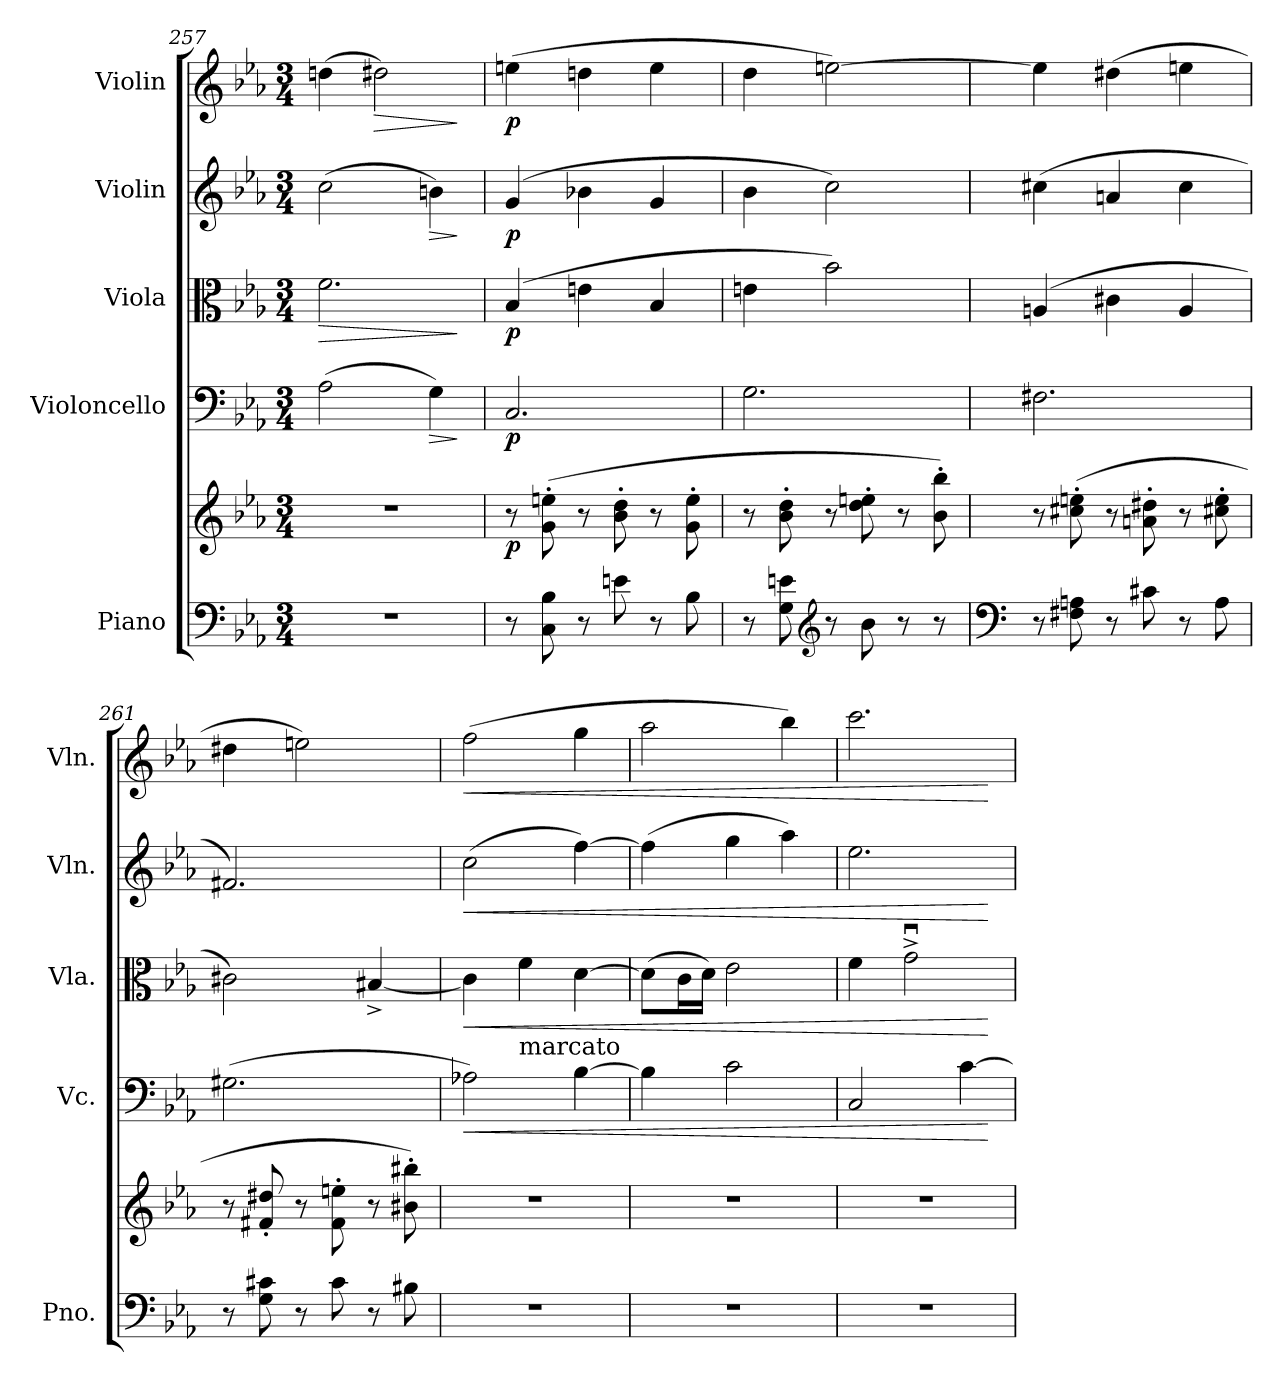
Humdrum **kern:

**kern	**kern	**dynam	**kern	**dynam	**kern	**dynam	**kern	**dynam	**kern	**dynam
*part5	*part5	*part5	*part4	*part4	*part3	*part3	*part2	*part2	*part1	*part1
*staff6	*staff5	*staff5/6	*staff4	*staff4	*staff3	*staff3	*staff2	*staff2	*staff1	*staff1
*I"Piano	*	*	*I"Violoncello	*	*I"Viola	*	*I"Violin	*	*I"Violin	*
*I'Pno.	*	*	*I'Vc.	*	*I'Vla.	*	*I'Vln.	*	*I'Vln.	*
!!LO:LB:g=z
*clefF4	*clefG2	*	*clefF4	*	*clefC3	*	*clefG2	*	*clefG2	*
*k[b-e-a-]	*k[b-e-a-]	*	*k[b-e-a-]	*	*k[b-e-a-]	*	*k[b-e-a-]	*	*k[b-e-a-]	*
*M3/4	*M3/4	*	*M3/4	*	*M3/4	*	*M3/4	*	*M3/4	*
=257	=257	=257	=257	=257	=257	=257	=257	=257	=257	=257
!	!	!	!	!	!	!LO:HP:b	!	!	!	!
2.r	2.r	.	(2A-\	.	2.f\	>	(2cc\	.	(4ddn\	.
!	!	!	!	!	!	!	!	!	!	!LO:HP:b
.	.	.	.	.	.	.	.	.	2dd#X\)	>
!	!	!	!	!LO:HP:b	!	!	!	!LO:HP:b	!	!
.	.	.	4G\)	>	.	.	4bn\)	>	.	.
.	.	.	.	]	.	]	.	]	.	]
=258	=258	=258	=258	=258	=258	=258	=258	=258	=258	=258
!	!	!LO:DY:b	!	!LO:DY:b	!	!LO:DY:b	!	!LO:DY:b	!	!LO:DY:b
8r	8r	p	2.C/	p	(4B-/	p	(4g/	p	(4een\	p
8C\ 8B-\	(8g\' 8een\'	.	.	.	.	.	.	.	.	.
8r	8r	.	.	.	4en\	.	4b-X\	.	4ddn\	.
8en\	8b-\' 8dd\'	.	.	.	.	.	.	.	.	.
8r	8r	.	.	.	4B-/	.	4g/	.	4ee\	.
8B-\	8g\' 8ee\'	.	.	.	.	.	.	.	.	.
=259	=259	=259	=259	=259	=259	=259	=259	=259	=259	=259
8r	8r	.	2.G\	.	4en\	.	4b-\	.	4dd\	.
8G\ 8en\	8b-\' 8dd\'	.	.	.	.	.	.	.	.	.
*clefG2	*	*	*	*	*	*	*	*	*	*
8r	8r	.	.	.	2b-\)	.	2cc\)	.	[2een\)	.
8b-\	8dd\' 8een\'	.	.	.	.	.	.	.	.	.
8r	8r	.	.	.	.	.	.	.	.	.
8r	8b-\' 8bb-\')	.	.	.	.	.	.	.	.	.
=260	=260	=260	=260	=260	=260	=260	=260	=260	=260	=260
*clefF4	*	*	*	*	*	*	*	*	*	*
8r	8r	.	2.F#X\	.	(4An/	.	(4cc#X\	.	4ee\]	.
8F#X\ 8An\	(8cc#X\' 8een\'	.	.	.	.	.	.	.	.	.
8r	8r	.	.	.	4c#X\	.	4an/	.	(4dd#X\	.
8c#X\	8an\' 8dd#X\'	.	.	.	.	.	.	.	.	.
8r	8r	.	.	.	4A/	.	4cc#\	.	4een\	.
8A\	8cc#X\' 8ee\'	.	.	.	.	.	.	.	.	.
!!LO:PB:g=z
=261	=261	=261	=261	=261	=261	=261	=261	=261	=261	=261
8r	8r	.	[2.G#X\	.	2c#X\)	.	2.f#X/)	.	4dd#X\	.
8G\ 8c#X\	8f#X/' 8dd#X/'	.	.	.	.	.	.	.	.	.
8r	8r	.	.	.	.	.	.	.	2een\)	.
8c#\	8f#\' 8een\'	.	.	.	.	.	.	.	.	.
8r	8r	.	.	.	[4B#X^/	.	.	.	.	.
8B#X\	8b#X\' 8bb#X\')	.	.	.	.	.	.	.	.	.
=262	=262	=262	=262	=262	=262	=262	=262	=262	=262	=262
!	!	!	!	!LO:HP:b	!	!LO:HP:b	!	!LO:HP:b	!	!LO:HP:b
2.r	2.r	.	2A-X\]	<	4cn\]	<	(2cc\	<	(2ff\	<
!	!	!	!	!	!LO:TX:b:t=marcato	!	!	!	!	!
.	.	.	.	.	4f\	.	.	.	.	.
.	.	.	[4B-\	.	[4d\	.	[4ff\)	.	4gg\	.
=263	=263	=263	=263	=263	=263	=263	=263	=263	=263	=263
2.r	2.r	.	4B-\]	.	(8d\L]	.	(4ff\]	.	2aa-\	.
.	.	.	.	.	16c\L	.	.	.	.	.
.	.	.	.	.	16d\JJ)	.	.	.	.	.
.	.	.	2c\	.	2e-\	.	4gg\	.	.	.
.	.	.	.	.	.	.	4aa-\)	.	4bb-\)	.
=264	=264	=264	=264	=264	=264	=264	=264	=264	=264	=264
2.r	2.r	.	2C/	.	4f\	.	2.ee-\	.	2.ccc\	.
.	.	.	.	.	2gu^\	.	.	.	.	.
.	.	.	[4c\	.	.	.	.	.	.	.
.	.	.	.	[	.	[	.	[	.	[
=	=	=	=	=	=	=	=	=	=	=
*-	*-	*-	*-	*-	*-	*-	*-	*-	*-	*-
